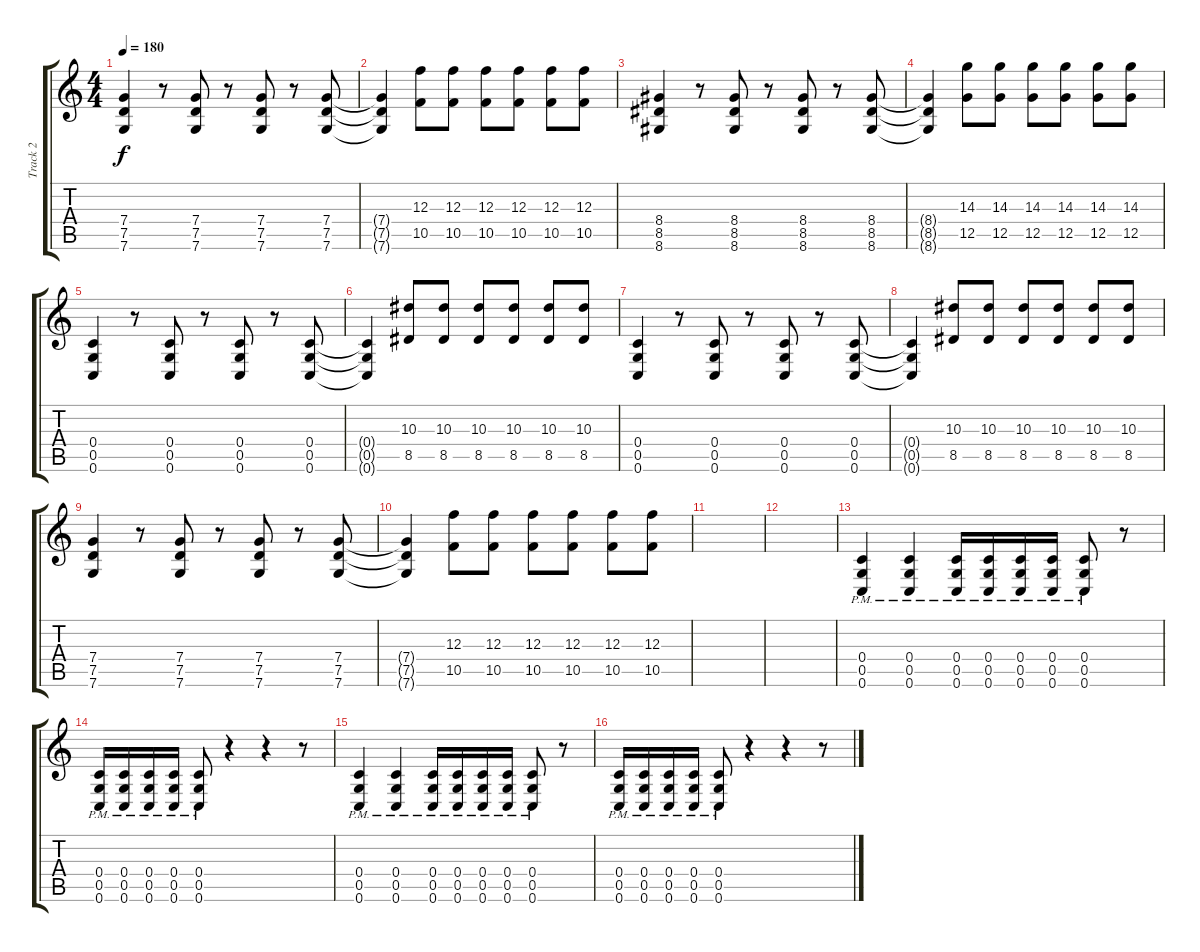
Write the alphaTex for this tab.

\track ("Track 2" "Track 2") {instrument distortionguitar}
\staff {score tabs}
\tuning (D4 A3 F3 C3 G2 C2) {hide}
\ts (4 4)
\tempo 180
\clef g2
\ks c
(7.4 7.5 7.6).4{dy f} r.8 (7.4 7.5 7.6).8 r.8 (7.4 7.5 7.6).8 r.8 (7.4 7.5 7.6).8 |
(7.4{t} 7.5{t} 7.6{t}).4 (12.3 10.5).8 (12.3 10.5).8 (12.3 10.5).8 (12.3 10.5).8 (12.3 10.5).8 (12.3 10.5).8 |
(8.4 8.5 8.6).4 r.8 (8.4 8.5 8.6).8 r.8 (8.4 8.5 8.6).8 r.8 (8.4 8.5 8.6).8 |
(8.4{t} 8.5{t} 8.6{t}).4 (14.3 12.5).8 (14.3 12.5).8 (14.3 12.5).8 (14.3 12.5).8 (14.3 12.5).8 (14.3 12.5).8 |
(0.4 0.5 0.6).4 r.8 (0.4 0.5 0.6).8 r.8 (0.4 0.5 0.6).8 r.8 (0.4 0.5 0.6).8 |
(0.4{t} 0.5{t} 0.6{t}).4 (10.3 8.5).8 (10.3 8.5).8 (10.3 8.5).8 (10.3 8.5).8 (10.3 8.5).8 (10.3 8.5).8 |
(0.4 0.5 0.6).4 r.8 (0.4 0.5 0.6).8 r.8 (0.4 0.5 0.6).8 r.8 (0.4 0.5 0.6).8 |
(0.4{t} 0.5{t} 0.6{t}).4 (10.3 8.5).8 (10.3 8.5).8 (10.3 8.5).8 (10.3 8.5).8 (10.3 8.5).8 (10.3 8.5).8 |
(7.4 7.5 7.6).4 r.8 (7.4 7.5 7.6).8 r.8 (7.4 7.5 7.6).8 r.8 (7.4 7.5 7.6).8 |
(7.4{t} 7.5{t} 7.6{t}).4 (12.3 10.5).8 (12.3 10.5).8 (12.3 10.5).8 (12.3 10.5).8 (12.3 10.5).8 (12.3 10.5).8 |
|
|
(0.4{pm} 0.5{pm} 0.6{pm}).4 (0.4{pm} 0.5{pm} 0.6{pm}).4 (0.4{pm} 0.5{pm} 0.6{pm}).16 (0.4{pm} 0.5{pm} 0.6{pm}).16 (0.4{pm} 0.5{pm} 0.6{pm}).16 (0.4{pm} 0.5{pm} 0.6{pm}).16 (0.4{pm} 0.5{pm} 0.6{pm}).8 r.8 |
(0.4{pm} 0.5{pm} 0.6{pm}).16 (0.4{pm} 0.5{pm} 0.6{pm}).16 (0.4{pm} 0.5{pm} 0.6{pm}).16 (0.4{pm} 0.5{pm} 0.6{pm}).16 (0.4{pm} 0.5{pm} 0.6{pm}).8 r.4 r.4 r.8 |
(0.4{pm} 0.5{pm} 0.6{pm}).4 (0.4{pm} 0.5{pm} 0.6{pm}).4 (0.4{pm} 0.5{pm} 0.6{pm}).16 (0.4{pm} 0.5{pm} 0.6{pm}).16 (0.4{pm} 0.5{pm} 0.6{pm}).16 (0.4{pm} 0.5{pm} 0.6{pm}).16 (0.4{pm} 0.5{pm} 0.6{pm}).8 r.8 |
(0.4{pm} 0.5{pm} 0.6{pm}).16 (0.4{pm} 0.5{pm} 0.6{pm}).16 (0.4{pm} 0.5{pm} 0.6{pm}).16 (0.4{pm} 0.5{pm} 0.6{pm}).16 (0.4{pm} 0.5{pm} 0.6{pm}).8 r.4 r.4 r.8
